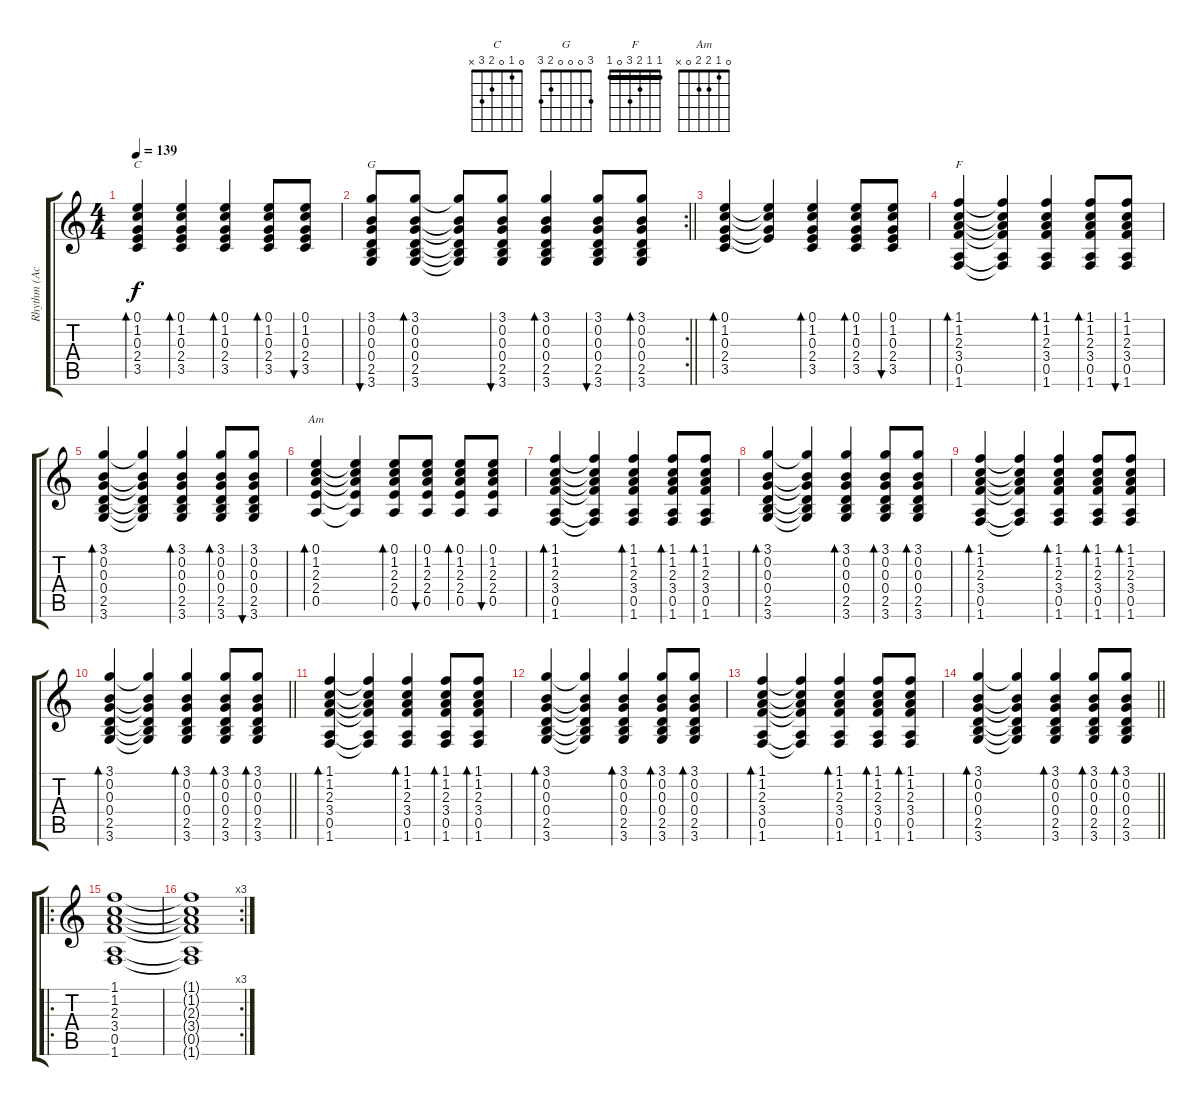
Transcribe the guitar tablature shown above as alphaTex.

\track ("Rhythm (Acoustic)" "Rhythm (Ac") {instrument acousticguitarsteel}
\staff {score tabs}
\tuning (E4 B3 G3 D3 A2 E2) {hide}
\chord ("C" 0 1 0 2 3 x)
\chord ("G" 3 0 0 0 2 3)
\chord ("F" 1 1 2 3 0 1) {barre 1}
\chord ("Am" 0 1 2 2 0 x)
\ts (4 4)
\tempo 139
\clef g2
\ks c
(0.1 1.2 0.3 2.4 3.5).4{bd 60 ch "C" dy f} (0.1 1.2 0.3 2.4 3.5).4{bd 60} (0.1 1.2 0.3 2.4 3.5).4{bd 60} (0.1 1.2 0.3 2.4 3.5).8{bd 60} (0.1 1.2 0.3 2.4 3.5).8{bu 60} |
\rc 2
\barLineRight lightlight
(3.1 0.2 0.3 0.4 2.5 3.6).8{bu 60 ch "G"} (3.1 0.2 0.3 0.4 2.5 3.6).8{bd 60} (3.1{t} 0.2{t} 0.3{t} 0.4{t} 2.5{t} 3.6{t}).8 (3.1 0.2 0.3 0.4 2.5 3.6).8{bu 60} (3.1 0.2 0.3 0.4 2.5 3.6).4{bd 60} (3.1 0.2 0.3 0.4 2.5 3.6).8{bu 60} (3.1 0.2 0.3 0.4 2.5 3.6).8{bd 60} |
(0.1 1.2 0.3 2.4 3.5).4{bd 60} (0.1{t} 1.2{t} 0.3{t} 2.4{t}).4 (0.1 1.2 0.3 2.4 3.5).4{bd 60} (0.1 1.2 0.3 2.4 3.5).8{bd 60} (0.1 1.2 0.3 2.4 3.5).8{bu 60} |
(1.1 1.2 2.3 3.4 0.5 1.6).4{bd 60 ch "F"} (1.1{t} 1.2{t} 2.3{t} 3.4{t} 0.5{t} 1.6{t}).4 (1.1 1.2 2.3 3.4 0.5 1.6).4{bd 60} (1.1 1.2 2.3 3.4 0.5 1.6).8{bd 60} (1.1 1.2 2.3 3.4 0.5 1.6).8{bu 60} |
(3.1 0.2 0.3 0.4 2.5 3.6).4{bd 60} (3.1{t} 0.2{t} 0.3{t} 0.4{t} 2.5{t} 3.6{t}).4 (3.1 0.2 0.3 0.4 2.5 3.6).4{bd 60} (3.1 0.2 0.3 0.4 2.5 3.6).8{bd 60} (3.1 0.2 0.3 0.4 2.5 3.6).8{bu 60} |
(0.1 1.2 2.3 2.4 0.5).4{bd 60 ch "Am"} (0.1{t} 1.2{t} 2.3{t} 2.4{t} 0.5{t}).4 (0.1 1.2 2.3 2.4 0.5).8{bd 60} (0.1 1.2 2.3 2.4 0.5).8{bu 60} (0.1 1.2 2.3 2.4 0.5).8{bd 60} (0.1 1.2 2.3 2.4 0.5).8{bu 60} |
(1.1 1.2 2.3 3.4 0.5 1.6).4{bd 60} (1.1{t} 1.2{t} 2.3{t} 3.4{t} 0.5{t} 1.6{t}).4 (1.1 1.2 2.3 3.4 0.5 1.6).4{bd 60} (1.1 1.2 2.3 3.4 0.5 1.6).8{bd 60} (1.1 1.2 2.3 3.4 0.5 1.6).8{bd 60} |
(3.1 0.2 0.3 0.4 2.5 3.6).4{bd 60} (3.1{t} 0.2{t} 0.3{t} 0.4{t} 2.5{t} 3.6{t}).4 (3.1 0.2 0.3 0.4 2.5 3.6).4{bd 60} (3.1 0.2 0.3 0.4 2.5 3.6).8{bd 60} (3.1 0.2 0.3 0.4 2.5 3.6).8{bd 60} |
(1.1 1.2 2.3 3.4 0.5 1.6).4{bd 60} (1.1{t} 1.2{t} 2.3{t} 3.4{t} 0.5{t} 1.6{t}).4 (1.1 1.2 2.3 3.4 0.5 1.6).4{bd 60} (1.1 1.2 2.3 3.4 0.5 1.6).8{bd 60} (1.1 1.2 2.3 3.4 0.5 1.6).8{bd 60} |
\barLineRight lightlight
(3.1 0.2 0.3 0.4 2.5 3.6).4{bd 60} (3.1{t} 0.2{t} 0.3{t} 0.4{t} 2.5{t} 3.6{t}).4 (3.1 0.2 0.3 0.4 2.5 3.6).4{bd 60} (3.1 0.2 0.3 0.4 2.5 3.6).8{bd 60} (3.1 0.2 0.3 0.4 2.5 3.6).8{bd 60} |
(1.1 1.2 2.3 3.4 0.5 1.6).4{bd 60} (1.1{t} 1.2{t} 2.3{t} 3.4{t} 0.5{t} 1.6{t}).4 (1.1 1.2 2.3 3.4 0.5 1.6).4{bd 60} (1.1 1.2 2.3 3.4 0.5 1.6).8{bd 60} (1.1 1.2 2.3 3.4 0.5 1.6).8{bd 60} |
(3.1 0.2 0.3 0.4 2.5 3.6).4{bd 60} (3.1{t} 0.2{t} 0.3{t} 0.4{t} 2.5{t} 3.6{t}).4 (3.1 0.2 0.3 0.4 2.5 3.6).4{bd 60} (3.1 0.2 0.3 0.4 2.5 3.6).8{bd 60} (3.1 0.2 0.3 0.4 2.5 3.6).8{bd 60} |
(1.1 1.2 2.3 3.4 0.5 1.6).4{bd 60} (1.1{t} 1.2{t} 2.3{t} 3.4{t} 0.5{t} 1.6{t}).4 (1.1 1.2 2.3 3.4 0.5 1.6).4{bd 60} (1.1 1.2 2.3 3.4 0.5 1.6).8{bd 60} (1.1 1.2 2.3 3.4 0.5 1.6).8{bd 60} |
\barLineRight lightlight
(3.1 0.2 0.3 0.4 2.5 3.6).4{bd 60} (3.1{t} 0.2{t} 0.3{t} 0.4{t} 2.5{t} 3.6{t}).4 (3.1 0.2 0.3 0.4 2.5 3.6).4{bd 60} (3.1 0.2 0.3 0.4 2.5 3.6).8{bd 60} (3.1 0.2 0.3 0.4 2.5 3.6).8{bd 60} |
\ro
(1.1 1.2 2.3 3.4 0.5 1.6).1 |
\rc 3
(1.1{t} 1.2{t} 2.3{t} 3.4{t} 0.5{t} 1.6{t}).1
